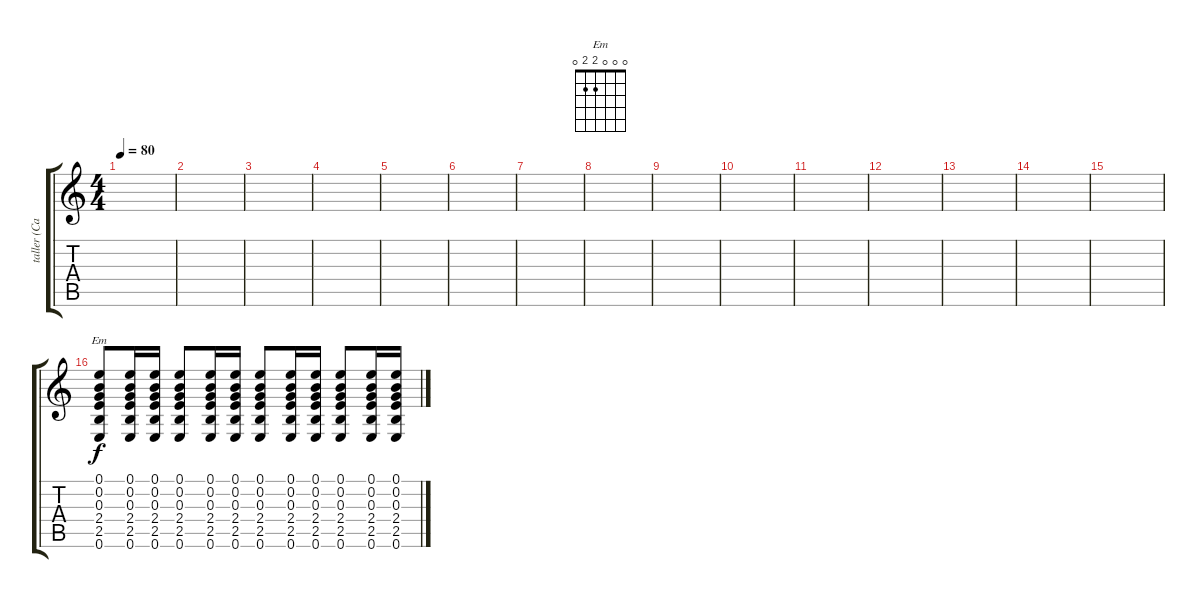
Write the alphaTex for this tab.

\track ("taller (Carolina,Claudia,Solange,etc)" "taller (Ca") {instrument electricguitarmuted}
\staff {score tabs}
\tuning (E4 B3 G3 D3 A2 E2) {hide}
\chord ("Em" 0 0 0 2 2 0)
\ts (4 4)
\tempo 80
\clef g2
\ks c
|
|
|
|
|
|
|
|
|
|
|
|
|
|
|
(0.1 0.2 0.3 2.4 2.5 0.6).8{ch "Em"} (0.1 0.2 0.3 2.4 2.5 0.6).16 (0.1 0.2 0.3 2.4 2.5 0.6).16 (0.1 0.2 0.3 2.4 2.5 0.6).8 (0.1 0.2 0.3 2.4 2.5 0.6).16 (0.1 0.2 0.3 2.4 2.5 0.6).16 (0.1 0.2 0.3 2.4 2.5 0.6).8 (0.1 0.2 0.3 2.4 2.5 0.6).16 (0.1 0.2 0.3 2.4 2.5 0.6).16 (0.1 0.2 0.3 2.4 2.5 0.6).8 (0.1 0.2 0.3 2.4 2.5 0.6).16 (0.1 0.2 0.3 2.4 2.5 0.6).16
